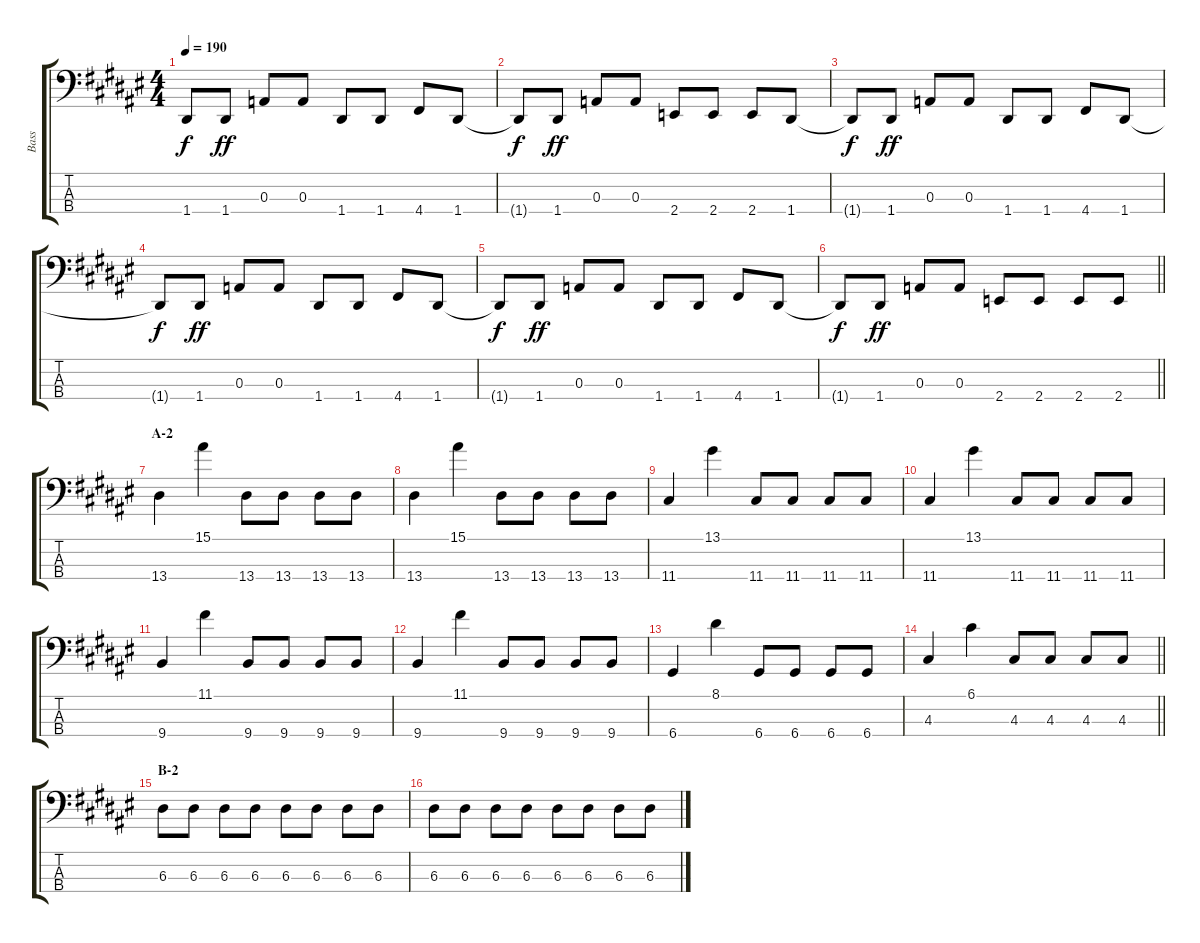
\track ("Bass" "Bass") {instrument slapbass1}
\staff {score tabs}
\tuning (G2 D2 A1 D1) {hide}
\ts (4 4)
\tempo 190
\clef f4
\ks f#
1.4{t}.8{dy f} 1.4.8{dy ff} 0.3.8 0.3.8 1.4.8 1.4.8 4.4.8 1.4.8 |
1.4{t}.8{dy f} 1.4.8{dy ff} 0.3.8 0.3.8 2.4.8 2.4.8 2.4.8 1.4.8 |
1.4{t}.8{dy f} 1.4.8{dy ff} 0.3.8 0.3.8 1.4.8 1.4.8 4.4.8 1.4.8 |
1.4{t}.8{dy f} 1.4.8{dy ff} 0.3.8 0.3.8 1.4.8 1.4.8 4.4.8 1.4.8 |
1.4{t}.8{dy f} 1.4.8{dy ff} 0.3.8 0.3.8 1.4.8 1.4.8 4.4.8 1.4.8 |
\barLineRight lightlight
1.4{t}.8{dy f} 1.4.8{dy ff} 0.3.8 0.3.8 2.4.8 2.4.8 2.4.8 2.4.8 |
\section ("" "A-2")
13.4.4 15.1.4 13.4.8 13.4.8 13.4.8 13.4.8 |
13.4.4 15.1.4 13.4.8 13.4.8 13.4.8 13.4.8 |
11.4.4 13.1.4 11.4.8 11.4.8 11.4.8 11.4.8 |
11.4.4 13.1.4 11.4.8 11.4.8 11.4.8 11.4.8 |
9.4.4 11.1.4 9.4.8 9.4.8 9.4.8 9.4.8 |
9.4.4 11.1.4 9.4.8 9.4.8 9.4.8 9.4.8 |
6.4.4 8.1.4 6.4.8 6.4.8 6.4.8 6.4.8 |
\barLineRight lightlight
4.3.4 6.1.4 4.3.8 4.3.8 4.3.8 4.3.8 |
\section ("" "B-2")
6.3.8 6.3.8 6.3.8 6.3.8 6.3.8 6.3.8 6.3.8 6.3.8 |
6.3.8 6.3.8 6.3.8 6.3.8 6.3.8 6.3.8 6.3.8 6.3.8
